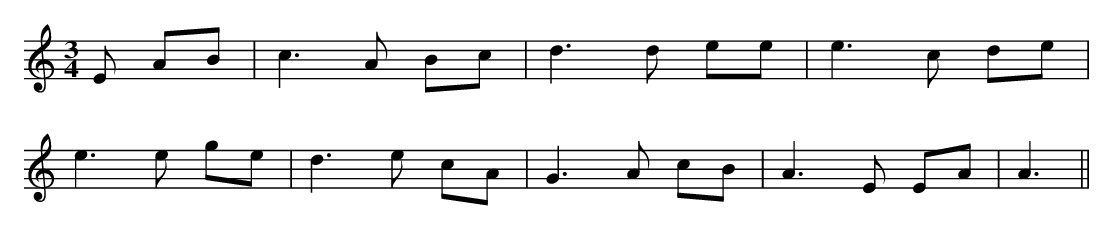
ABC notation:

X:1
M:3/4
K:Amin
E AB|c3A Bc|d3d ee|e3c de|
e3e ge|d3e cA|G3A cB|A3E EA|A3||
